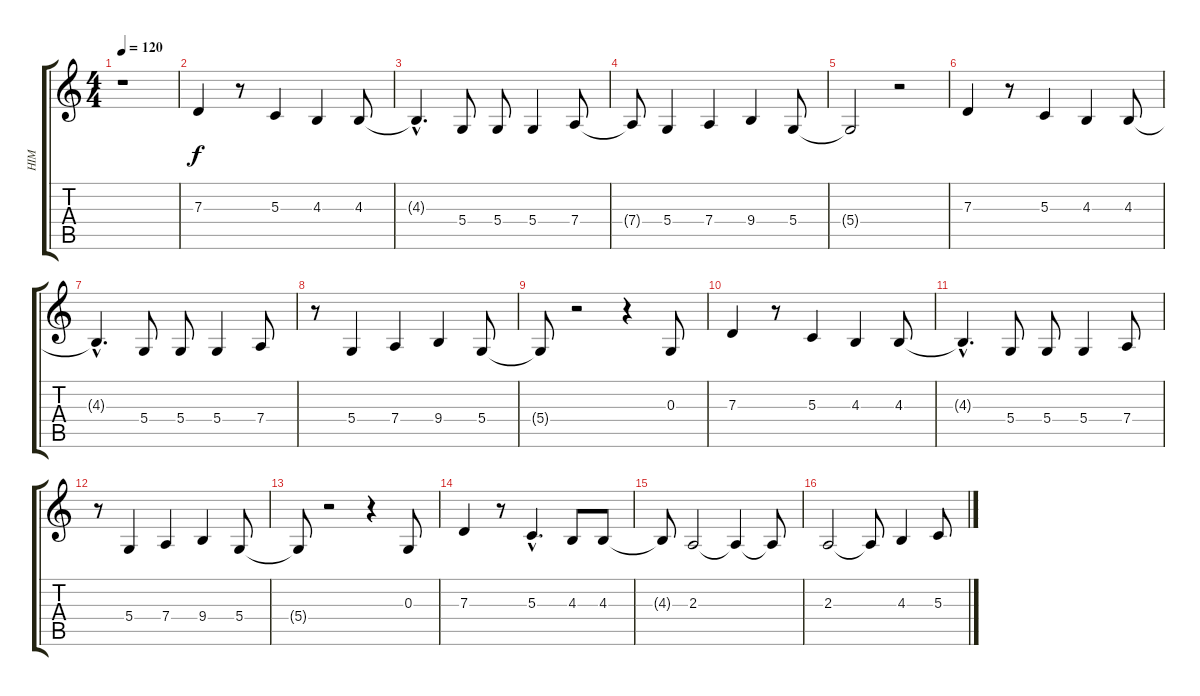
\track ("HIM" "HIM") {instrument lead3calliope}
\staff {score tabs}
\tuning (E4 B3 G3 D3 A2 E2) {hide}
\ts (4 4)
\tempo 120
\clef g2
\ks c
r.1{dy f instrument lead3calliope} |
7.3.4 r.8 5.3.4 4.3.4 4.3.8 |
4.3{hac t}.4{d} 5.4.8 5.4.8 5.4.4 7.4.8 |
7.4{t}.8 5.4.4 7.4.4 9.4.4 5.4.8 |
5.4{t}.2 r.2 |
7.3.4 r.8 5.3.4 4.3.4 4.3.8 |
4.3{hac t}.4{d} 5.4.8 5.4.8 5.4.4 7.4.8 |
r.8 5.4.4 7.4.4 9.4.4 5.4.8 |
5.4{t}.8 r.2 r.4 0.3.8 |
7.3.4 r.8 5.3.4 4.3.4 4.3.8 |
4.3{hac t}.4{d} 5.4.8 5.4.8 5.4.4 7.4.8 |
r.8 5.4.4 7.4.4 9.4.4 5.4.8 |
5.4{t}.8 r.2 r.4 0.3.8 |
7.3.4 r.8 5.3{hac}.4{d} 4.3.8 4.3.8 |
4.3{t}.8 2.3.2 2.3{t}.4 2.3{t}.8 |
2.3.2 2.3{t}.8 4.3.4 5.3.8
